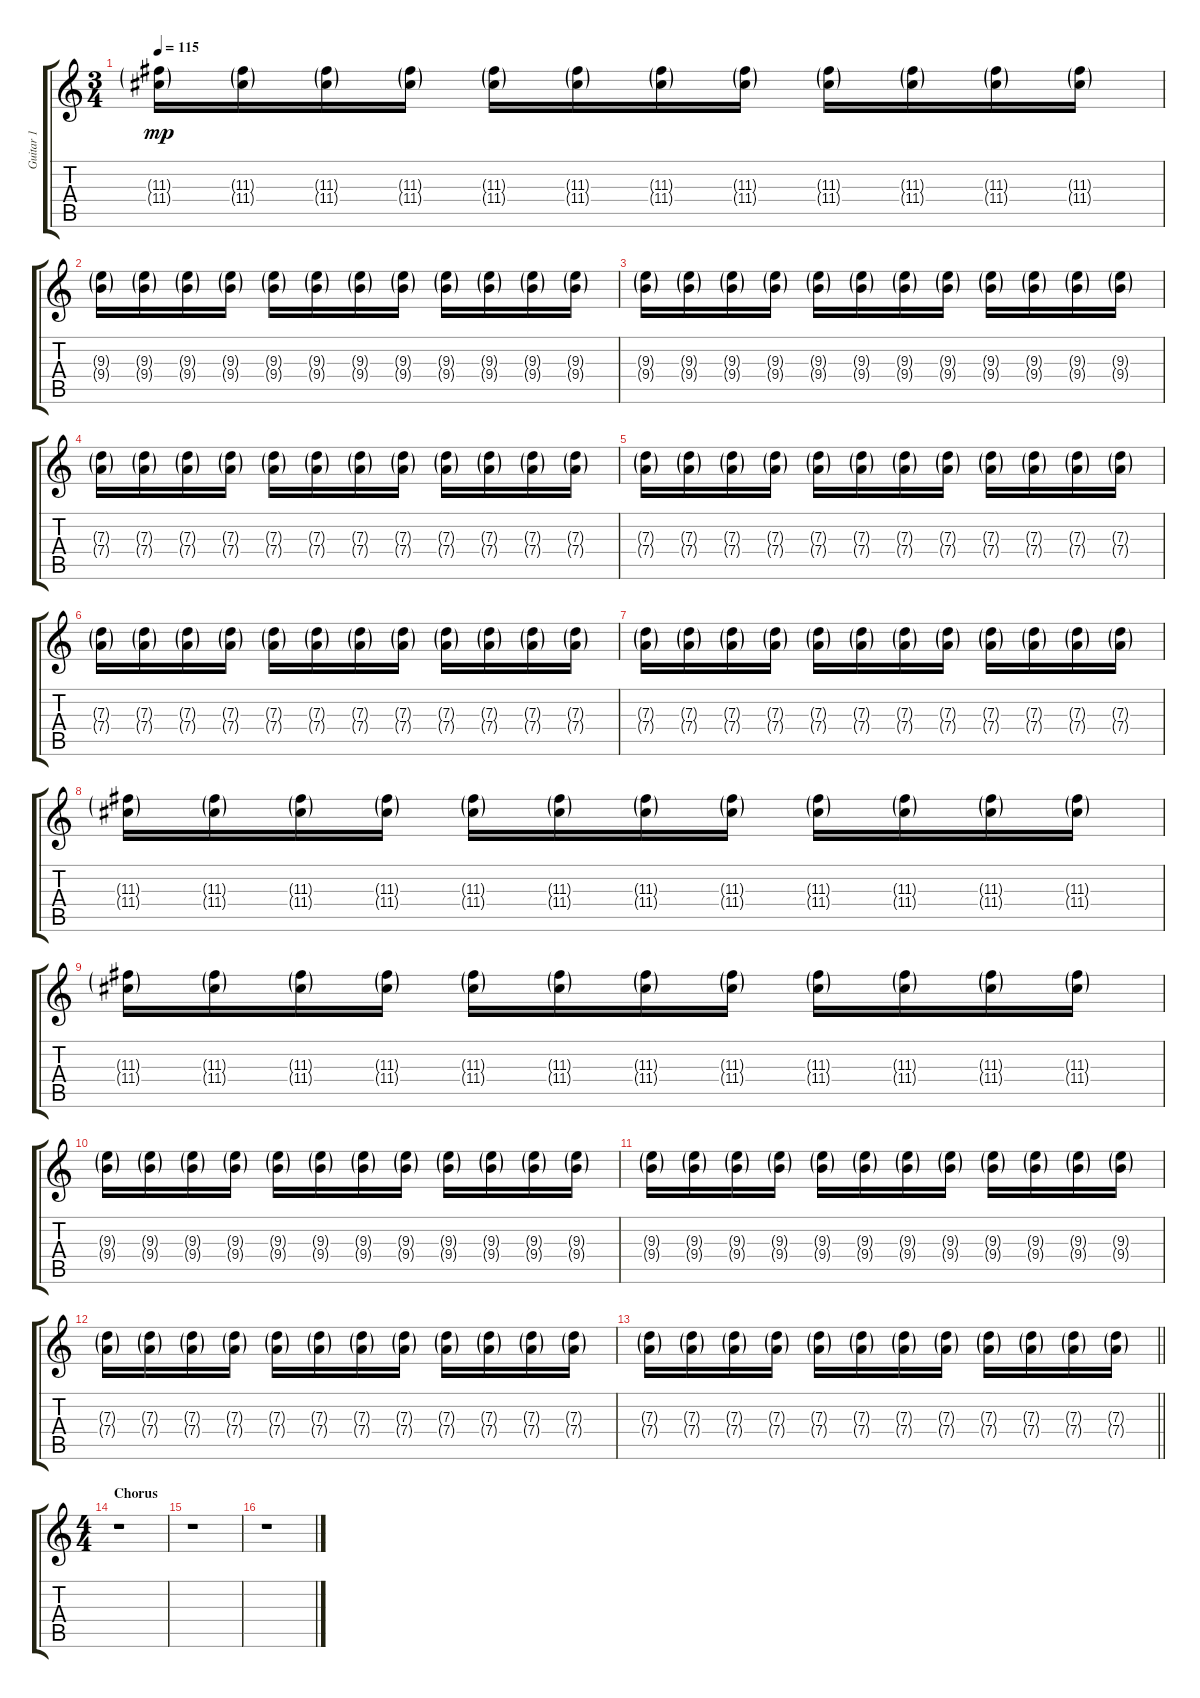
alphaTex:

\track ("Guitar 1" "Guitar 1") {instrument acousticguitarnylon}
\staff {score tabs}
\tuning (E4 B3 G3 D3 A2 E2) {hide}
\ts (3 4)
\tempo 115
\clef g2
\ks c
(11.3{g} 11.4{g}).16{dy mp} (11.3{g} 11.4{g}).16 (11.3{g} 11.4{g}).16 (11.3{g} 11.4{g}).16 (11.3{g} 11.4{g}).16 (11.3{g} 11.4{g}).16 (11.3{g} 11.4{g}).16 (11.3{g} 11.4{g}).16 (11.3{g} 11.4{g}).16 (11.3{g} 11.4{g}).16 (11.3{g} 11.4{g}).16 (11.3{g} 11.4{g}).16 |
(9.3{g} 9.4{g}).16 (9.3{g} 9.4{g}).16 (9.3{g} 9.4{g}).16 (9.3{g} 9.4{g}).16 (9.3{g} 9.4{g}).16 (9.3{g} 9.4{g}).16 (9.3{g} 9.4{g}).16 (9.3{g} 9.4{g}).16 (9.3{g} 9.4{g}).16 (9.3{g} 9.4{g}).16 (9.3{g} 9.4{g}).16 (9.3{g} 9.4{g}).16 |
(9.3{g} 9.4{g}).16 (9.3{g} 9.4{g}).16 (9.3{g} 9.4{g}).16 (9.3{g} 9.4{g}).16 (9.3{g} 9.4{g}).16 (9.3{g} 9.4{g}).16 (9.3{g} 9.4{g}).16 (9.3{g} 9.4{g}).16 (9.3{g} 9.4{g}).16 (9.3{g} 9.4{g}).16 (9.3{g} 9.4{g}).16 (9.3{g} 9.4{g}).16 |
(7.3{g} 7.4{g}).16 (7.3{g} 7.4{g}).16 (7.3{g} 7.4{g}).16 (7.3{g} 7.4{g}).16 (7.3{g} 7.4{g}).16 (7.3{g} 7.4{g}).16 (7.3{g} 7.4{g}).16 (7.3{g} 7.4{g}).16 (7.3{g} 7.4{g}).16 (7.3{g} 7.4{g}).16 (7.3{g} 7.4{g}).16 (7.3{g} 7.4{g}).16 |
(7.3{g} 7.4{g}).16 (7.3{g} 7.4{g}).16 (7.3{g} 7.4{g}).16 (7.3{g} 7.4{g}).16 (7.3{g} 7.4{g}).16 (7.3{g} 7.4{g}).16 (7.3{g} 7.4{g}).16 (7.3{g} 7.4{g}).16 (7.3{g} 7.4{g}).16 (7.3{g} 7.4{g}).16 (7.3{g} 7.4{g}).16 (7.3{g} 7.4{g}).16 |
(7.3{g} 7.4{g}).16 (7.3{g} 7.4{g}).16 (7.3{g} 7.4{g}).16 (7.3{g} 7.4{g}).16 (7.3{g} 7.4{g}).16 (7.3{g} 7.4{g}).16 (7.3{g} 7.4{g}).16 (7.3{g} 7.4{g}).16 (7.3{g} 7.4{g}).16 (7.3{g} 7.4{g}).16 (7.3{g} 7.4{g}).16 (7.3{g} 7.4{g}).16 |
(7.3{g} 7.4{g}).16 (7.3{g} 7.4{g}).16 (7.3{g} 7.4{g}).16 (7.3{g} 7.4{g}).16 (7.3{g} 7.4{g}).16 (7.3{g} 7.4{g}).16 (7.3{g} 7.4{g}).16 (7.3{g} 7.4{g}).16 (7.3{g} 7.4{g}).16 (7.3{g} 7.4{g}).16 (7.3{g} 7.4{g}).16 (7.3{g} 7.4{g}).16 |
(11.3{g} 11.4{g}).16 (11.3{g} 11.4{g}).16 (11.3{g} 11.4{g}).16 (11.3{g} 11.4{g}).16 (11.3{g} 11.4{g}).16 (11.3{g} 11.4{g}).16 (11.3{g} 11.4{g}).16 (11.3{g} 11.4{g}).16 (11.3{g} 11.4{g}).16 (11.3{g} 11.4{g}).16 (11.3{g} 11.4{g}).16 (11.3{g} 11.4{g}).16 |
(11.3{g} 11.4{g}).16 (11.3{g} 11.4{g}).16 (11.3{g} 11.4{g}).16 (11.3{g} 11.4{g}).16 (11.3{g} 11.4{g}).16 (11.3{g} 11.4{g}).16 (11.3{g} 11.4{g}).16 (11.3{g} 11.4{g}).16 (11.3{g} 11.4{g}).16 (11.3{g} 11.4{g}).16 (11.3{g} 11.4{g}).16 (11.3{g} 11.4{g}).16 |
(9.3{g} 9.4{g}).16 (9.3{g} 9.4{g}).16 (9.3{g} 9.4{g}).16 (9.3{g} 9.4{g}).16 (9.3{g} 9.4{g}).16 (9.3{g} 9.4{g}).16 (9.3{g} 9.4{g}).16 (9.3{g} 9.4{g}).16 (9.3{g} 9.4{g}).16 (9.3{g} 9.4{g}).16 (9.3{g} 9.4{g}).16 (9.3{g} 9.4{g}).16 |
(9.3{g} 9.4{g}).16 (9.3{g} 9.4{g}).16 (9.3{g} 9.4{g}).16 (9.3{g} 9.4{g}).16 (9.3{g} 9.4{g}).16 (9.3{g} 9.4{g}).16 (9.3{g} 9.4{g}).16 (9.3{g} 9.4{g}).16 (9.3{g} 9.4{g}).16 (9.3{g} 9.4{g}).16 (9.3{g} 9.4{g}).16 (9.3{g} 9.4{g}).16 |
(7.3{g} 7.4{g}).16 (7.3{g} 7.4{g}).16 (7.3{g} 7.4{g}).16 (7.3{g} 7.4{g}).16 (7.3{g} 7.4{g}).16 (7.3{g} 7.4{g}).16 (7.3{g} 7.4{g}).16 (7.3{g} 7.4{g}).16 (7.3{g} 7.4{g}).16 (7.3{g} 7.4{g}).16 (7.3{g} 7.4{g}).16 (7.3{g} 7.4{g}).16 |
\barLineRight lightlight
(7.3{g} 7.4{g}).16 (7.3{g} 7.4{g}).16 (7.3{g} 7.4{g}).16 (7.3{g} 7.4{g}).16 (7.3{g} 7.4{g}).16 (7.3{g} 7.4{g}).16 (7.3{g} 7.4{g}).16 (7.3{g} 7.4{g}).16 (7.3{g} 7.4{g}).16 (7.3{g} 7.4{g}).16 (7.3{g} 7.4{g}).16 (7.3{g} 7.4{g}).16 |
\ts (4 4)
\section ("" "Chorus")
r.1 |
r.1 |
r.1
